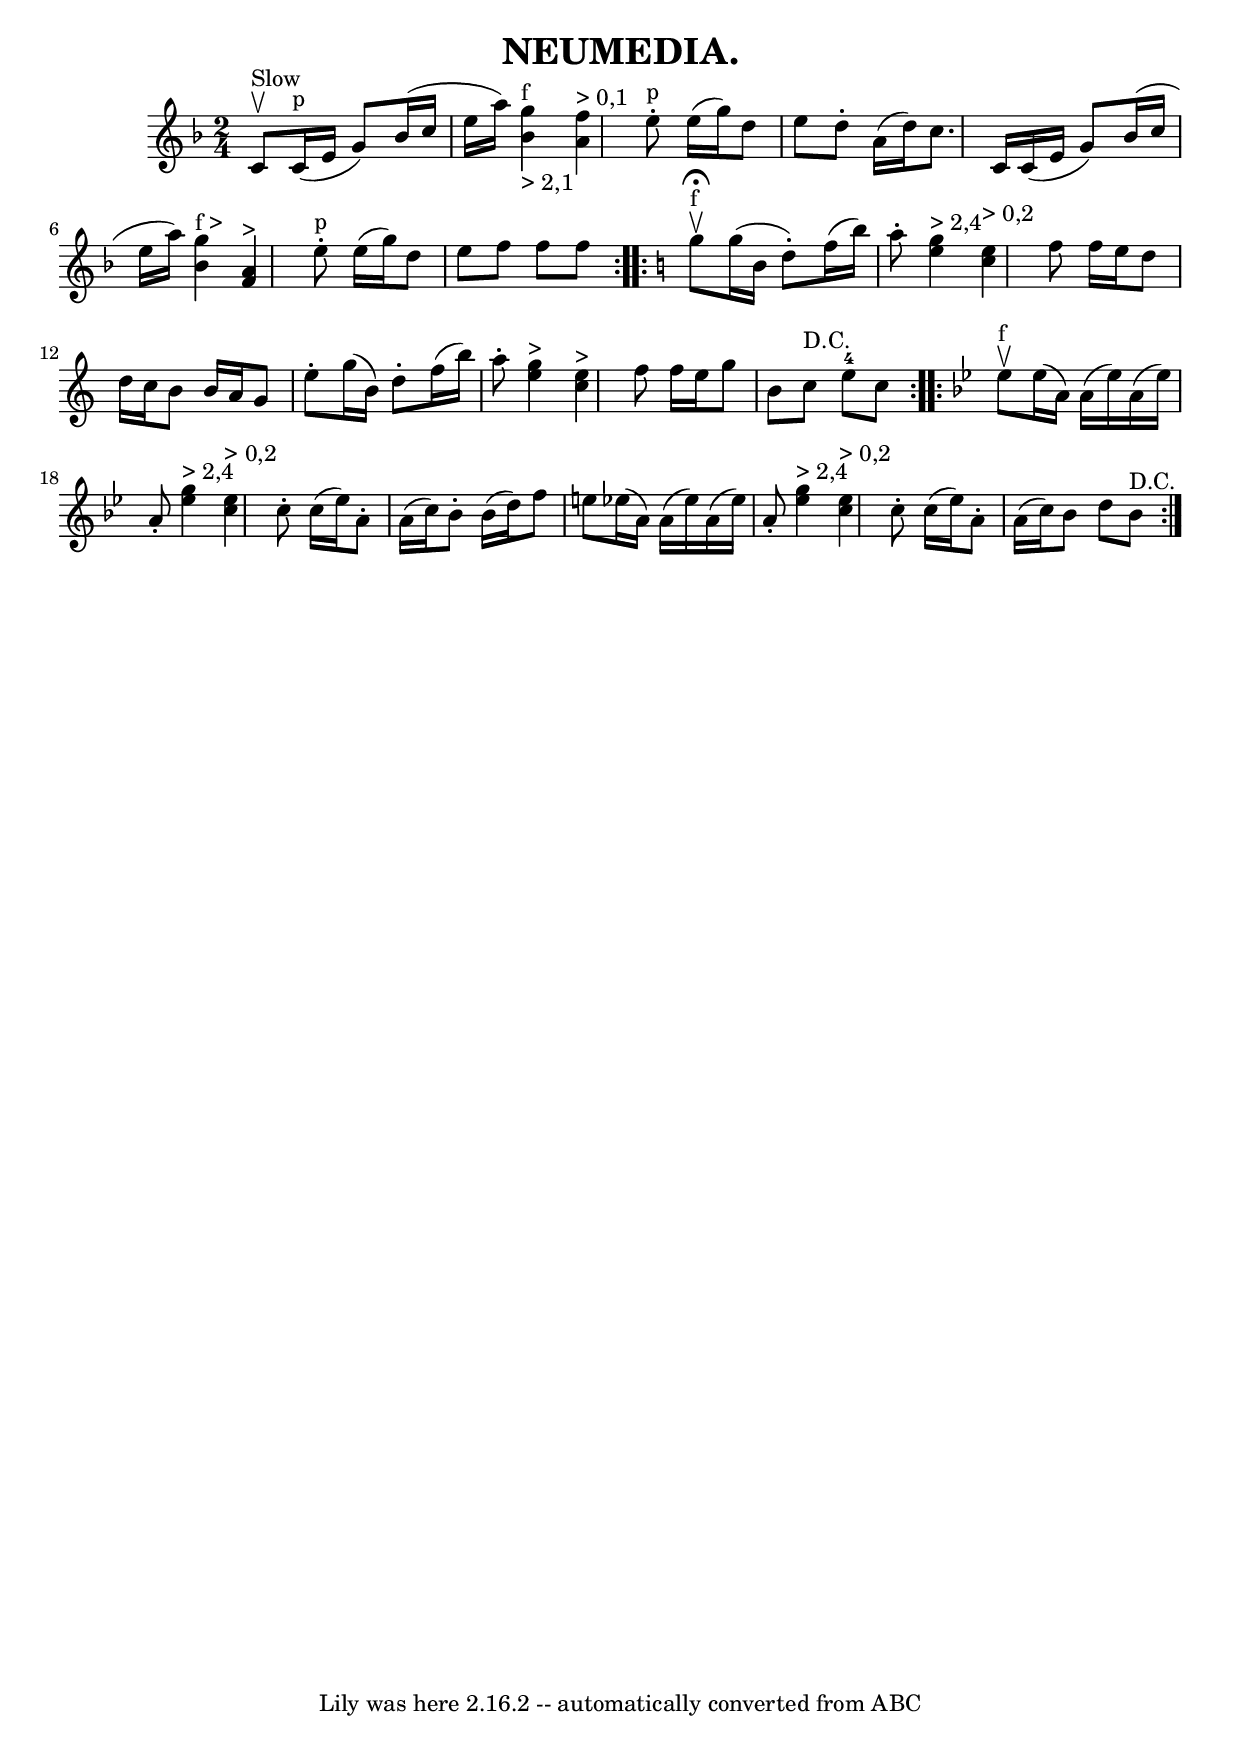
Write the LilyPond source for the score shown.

\version "2.16.2"
\include "Mammoth.ily"
\header {
  crossRefNumber = "21"
  footnotes = ""
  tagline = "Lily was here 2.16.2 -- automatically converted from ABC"
  title = "NEUMEDIA."

}
voicedefault =  {



  \repeat volta 2 {

    \time 2/4 
    \key f \major     c'8^"Slow"^\upbow  |
    c'16^"p"(e'16        g'8) bes'16 (c''16 e''16 a''16)    |
    << g''4         _"> 2,1"^"f" bes'4   >>   << f''4^"> 0,1" a'4   >>  |
    e''8^"p"-. e''16 (g''16) d''8 e''8  |
    d''8-. a'16 (     d''16) c''8. c'16   |
    c'16 (e'16 g'8) bes'16 (     c''16 e''16 a''16)  |
    << g''4^"f >" bes'4   >>   << f'4  				 ^">" a'4   >>  |
    e''8^"p"-. e''16 (g''16) d''8 e''8   |
    f''8 f''8 f''8    
  }   
  \key c \major
  
  \repeat volta 2 {
         g''8^"f"^\fermata^\upbow  |
    g''16 (b'16 d''8-.) f''16 (     b''16) a''8-.  |
    << g''4^"> 2,4" e''4   >>   << e''4  				  ^"> 0,2" c''4   >>  |
    f''8 f''16 e''16 d''8 d''16         c''16   |
    b'8 b'16 a'16 g'8 e''8-. |
    g''16 (     b'16) d''8-. f''16 (b''16) a''8-.  |
    << g''4^">"           e''4   >>   << e''4^">" c''4   >>  |
    f''8 f''16 e''16         g''8 b'8   |
    c''8^"D.C." e''8-4 c''8    
  }   
  \key bes \major  
  
  \repeat volta 2 {     ees''8^"f"^\upbow  |
    ees''16 (a'16)        a'16 (ees''16) a'16 (ees''16) a'8-.  |
    << ees''4^"> 2,4" g''4   >>   << ees''4^"> 0,2" c''4   >> |
    c''8-.        c''16 (ees''16) a'8-. a'16 (c''16)  |
    bes'8-.        bes'16 (d''16) f''8 e''8   |
    ees''!16 (a'16) a'16 (ees''16) a'16 (ees''16) a'8-. |
    << ees''4^"> 2,4"           g''4   >>   << ees''4^"> 0,2" c''4   >>  |
    c''8-. c''16 (     ees''16) a'8-. a'16 (c''16)  |
    bes'8 d''8 bes'8^"D.C." 
  }   

}

\score{
  <<

    \context Staff="default"
    {
      \voicedefault 
      
    }

  >>
  \layout {
    
  }
  \midi {
  }

}
